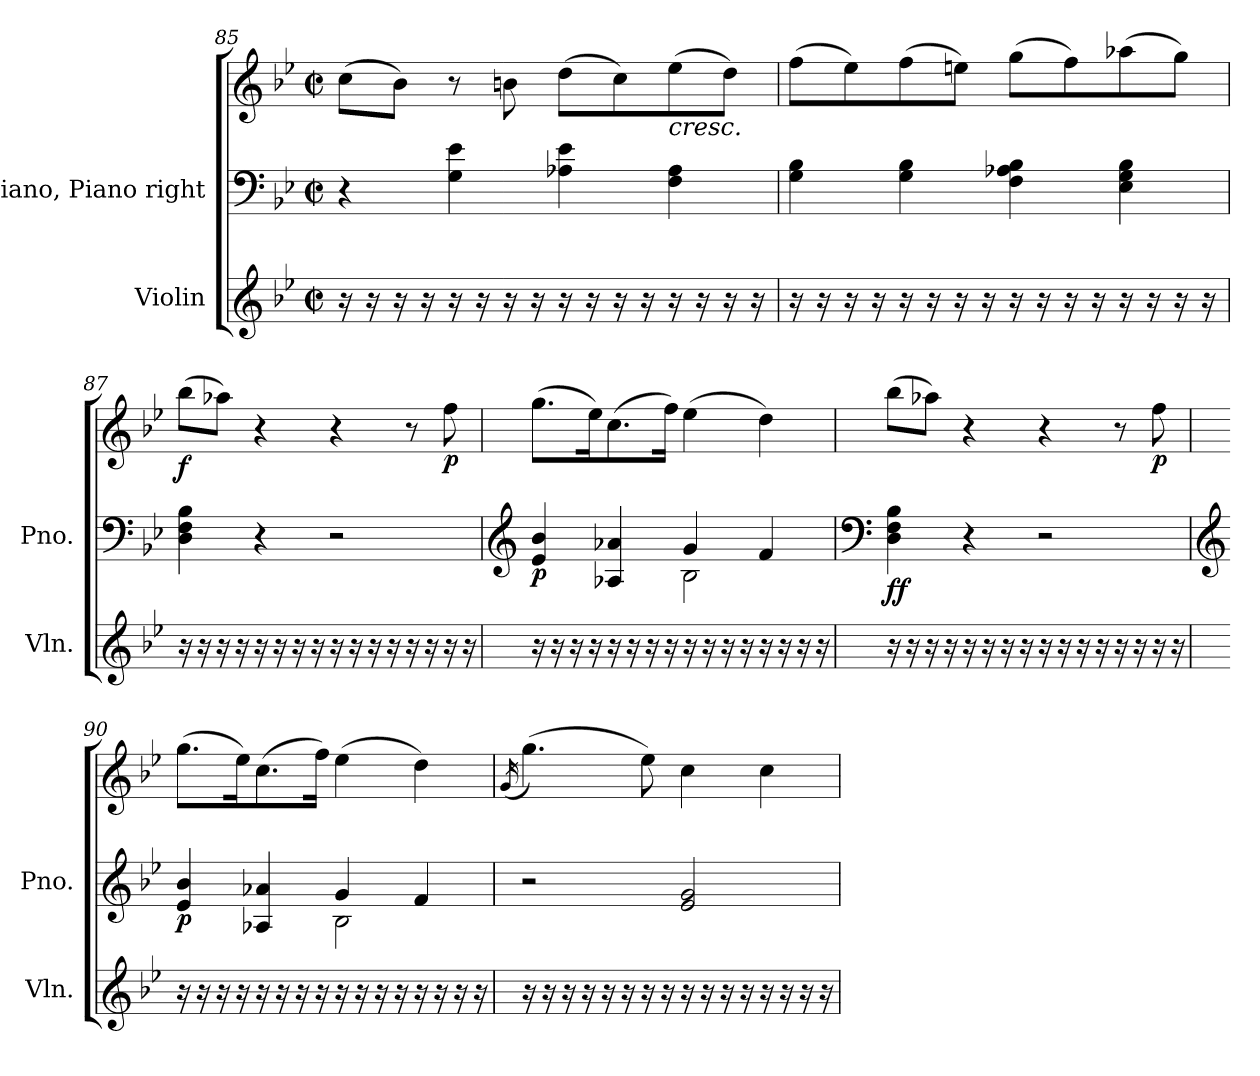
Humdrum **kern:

**kern	**kern	**kern	**dynam
*part2	*part1	*part1	*part1
*staff3	*staff2	*staff1	*staff1/2
*I"Violin	*I"Piano, Piano right	*	*
*I'Vln.	*I'Pno.	*	*
!!LO:PB:g=z
*clefG2	*clefF4	*clefG2	*
*k[b-e-]	*k[b-e-]	*k[b-e-]	*
*M2/2	*M2/2	*M2/2	*
*met(c|)	*met(c|)	*met(c|)	*
=85	=85	=85	=85
16r	4r	(>8cc\L	.
16r	.	.	.
16r	.	8b-\J)	.
16r	.	.	.
16r	4G\ 4e-\	8r	.
16r	.	.	.
16r	.	8bn\	.
16r	.	.	.
16r	4A-X\ 4e-\	(>8dd\L	.
16r	.	.	.
16r	.	8cc\)	.
16r	.	.	.
!	!	!LO:TX:b:i:t=cresc.	!
16r	4F\ 4A-\	(>8ee-\	.
16r	.	.	.
16r	.	8dd\J)	.
16r	.	.	.
=86	=86	=86	=86
16r	4G\ 4B-\	(>8ff\L	.
16r	.	.	.
16r	.	8ee-\)	.
16r	.	.	.
16r	4G\ 4B-\	(>8ff\	.
16r	.	.	.
16r	.	8een\J)	.
16r	.	.	.
16r	4F\ 4A-X\ 4B-\	(>8gg\L	.
16r	.	.	.
16r	.	8ff\)	.
16r	.	.	.
16r	4E-\ 4G\ 4B-\	(>8aa-X\	.
16r	.	.	.
16r	.	8gg\J)	.
16r	.	.	.
!!LO:LB:g=z
=87	=87	=87	=87
!	!	!	!LO:DY:b
16r	4D\ 4F\ 4B-\	(>8bb-\L	f
16r	.	.	.
16r	.	8aa-X\J)	.
16r	.	.	.
16r	4r	4r	.
16r	.	.	.
16r	.	.	.
16r	.	.	.
16r	2r	4r	.
16r	.	.	.
16r	.	.	.
16r	.	.	.
16r	.	8r	.
16r	.	.	.
!	!	!	!LO:DY:b
16r	.	8ff\	p
16r	.	.	.
=88	=88	=88	=88
*	*clefG2	*	*
*	*^	*	*
!	!	!	!	!LO:DY:b=2
16r	4e-/ 4b-/	2ryy	(>8.gg\L	p
16r	.	.	.	.
16r	.	.	.	.
16r	.	.	16ee-\K)	.
16r	4A-X/ 4a-X/	.	(>8.cc\	.
16r	.	.	.	.
16r	.	.	.	.
16r	.	.	16ff\Jk)	.
16r	4g/	2B-\	(>4ee-\	.
16r	.	.	.	.
16r	.	.	.	.
16r	.	.	.	.
16r	4f/	.	4dd\)	.
16r	.	.	.	.
16r	.	.	.	.
16r	.	.	.	.
*	*v	*v	*	*
!!LO:LB:g=z
=89	=89	=89	=89
*	*clefF4	*	*
!	!	!	!LO:DY:b=2
!	!	!	!LO:DY:n=1:b
16r	4D\ 4F\ 4B-\	(>8bb-\L	f f
16r	.	.	.
16r	.	8aa-X\J)	.
16r	.	.	.
16r	4r	4r	.
16r	.	.	.
16r	.	.	.
16r	.	.	.
16r	2r	4r	.
16r	.	.	.
16r	.	.	.
16r	.	.	.
16r	.	8r	.
16r	.	.	.
!	!	!	!LO:DY:n=2:b
16r	.	8ff\	p
16r	.	.	.
=90	=90	=90	=90
*	*clefG2	*	*
*	*^	*	*
!	!	!	!	!LO:DY:b=2
16r	4e-/ 4b-/	2ryy	(>8.gg\L	p
16r	.	.	.	.
16r	.	.	.	.
16r	.	.	16ee-\K)	.
16r	4A-X/ 4a-X/	.	(>8.cc\	.
16r	.	.	.	.
16r	.	.	.	.
16r	.	.	16ff\Jk)	.
16r	4g/	2B-\	(>4ee-\	.
16r	.	.	.	.
16r	.	.	.	.
16r	.	.	.	.
16r	4f/	.	4dd\)	.
16r	.	.	.	.
16r	.	.	.	.
16r	.	.	.	.
*	*v	*v	*	*
!!LO:PB:g=z
=91	=91	=91	=91
.	.	(>16qg/	.
16r	2r	(>4.gg\)	.
16r	.	.	.
16r	.	.	.
16r	.	.	.
16r	.	.	.
16r	.	.	.
16r	.	8ee-\)	.
16r	.	.	.
16r	2e-/ 2g/	4cc\	.
16r	.	.	.
16r	.	.	.
16r	.	.	.
16r	.	4cc\	.
16r	.	.	.
16r	.	.	.
16r	.	.	.
=	=	=	=
*-	*-	*-	*-
